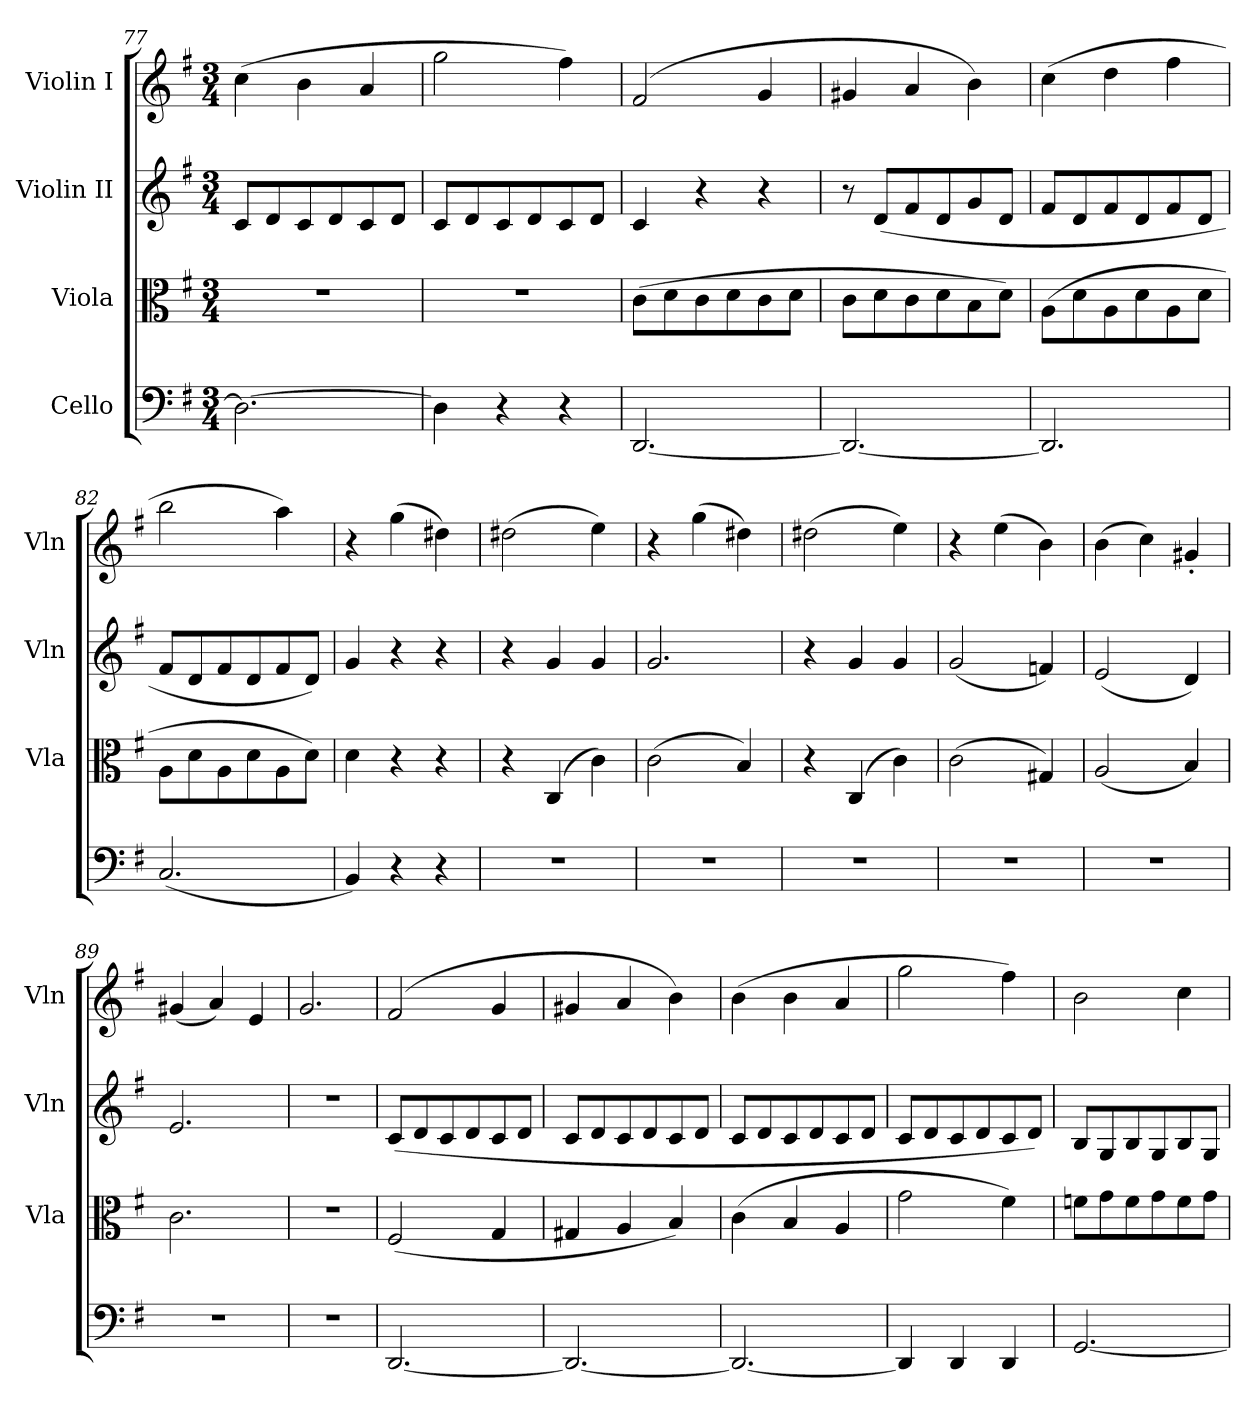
**kern	**kern	**kern	**kern
*part4	*part3	*part2	*part1
*staff4	*staff3	*staff2	*staff1
*I"Cello	*I"Viola	*I"Violin II	*I"Violin I
*	*I'Vla	*I'Vln	*I'Vln
*clefF4	*clefC3	*clefG2	*clefG2
*k[f#]	*k[f#]	*k[f#]	*k[f#]
*M3/4	*M3/4	*M3/4	*M3/4
=77	=77	=77	=77
2.D\_	2.r	8c/L	(>4cc\
.	.	8d/	.
.	.	8c/	4b\
.	.	8d/	.
.	.	8c/	4a/
.	.	8d/J	.
=78	=78	=78	=78
4D\]	2.r	8c/L	2gg\
.	.	8d/	.
4r	.	8c/	.
.	.	8d/	.
4r	.	8c/	4ff#\)
.	.	8d/J	.
=79	=79	=79	=79
[2.DD/	(>8c\L	4c/	(>2f#/
.	8d\	.	.
.	8c\	4r	.
.	8d\	.	.
.	8c\	4r	4g/
.	8d\J	.	.
=80	=80	=80	=80
2.DD/_	8c\L	8r	4g#X/
.	8d\	(>8d/L	.
.	8c\	8f#/	4a/
.	8d\	8d/	.
.	8B\	8g/	4b\)
.	8d\J)	8d/J	.
=81	=81	=81	=81
2.DD/]	(>8A\L	8f#/L	(>4cc\
.	8d\	8d/	.
.	8A\	8f#/	4dd\
.	8d\	8d/	.
.	8A\	8f#/	4ff#\
.	8d\J	8d/J	.
=82	=82	=82	=82
(<2.C/	8A\L	8f#/L	2bb\
.	8d\	8d/	.
.	8A\	8f#/	.
.	8d\	8d/	.
.	8A\	8f#/	4aa\)
.	8d\J)	8d/J)	.
!!LO:LB:g=z
=83	=83	=83	=83
4BB/)	4d\	4g/	4r
4r	4r	4r	(>4gg\
4r	4r	4r	4dd#X\)
=84	=84	=84	=84
2.r	4r	4r	(>2dd#X\
.	(>4C/	4g/	.
.	4c\)	4g/	4ee\)
=85	=85	=85	=85
2.r	(>2c\	2.g/	4r
.	.	.	(>4gg\
.	4B/)	.	4dd#X\)
=86	=86	=86	=86
2.r	4r	4r	(>2dd#X\
.	(>4C/	4g/	.
.	4c\)	4g/	4ee\)
=87	=87	=87	=87
2.r	(>2c\	(<2g/	4r
.	.	.	(>4ee\
.	4G#X/)	4fn/)	4b\)
=88	=88	=88	=88
2.r	(<2A/	(<2e/	(>4b\
.	.	.	4cc\)
.	4B/)	4d/)	4g#X'/
=89	=89	=89	=89
2.r	2.c\	2.e/	(<4g#X/
.	.	.	4a/)
.	.	.	4e/
=90	=90	=90	=90
2.r	2.r	2.r	2.g/
=91	=91	=91	=91
[2.DD/	(>2F#/	(>8c/L	(>2f#/
.	.	8d/	.
.	.	8c/	.
.	.	8d/	.
.	4G/	8c/	4g/
.	.	8d/J	.
=92	=92	=92	=92
2.DD/_	4G#X/	8c/L	4g#X/
.	.	8d/	.
.	4A/	8c/	4a/
.	.	8d/	.
.	4B/)	8c/	4b\)
.	.	8d/J	.
=93	=93	=93	=93
2.DD/_	(>4c\	8c/L	(>4b\
.	.	8d/	.
.	4B/	8c/	4b\
.	.	8d/	.
.	4A/	8c/	4a/
.	.	8d/J	.
=94	=94	=94	=94
4DD/]	2g\	8c/L	2gg\
.	.	8d/	.
4DD/	.	8c/	.
.	.	8d/	.
4DD/	4f#\)	8c/	4ff#\)
.	.	8d/J)	.
=95	=95	=95	=95
[2.GG/	8fn\L	8B/L	2b\
.	8g\	8G/	.
.	8f\	8B/	.
.	8g\	8G/	.
.	8f\	8B/	4cc\
.	8g\J	8G/J	.
=	=	=	=
*-	*-	*-	*-
